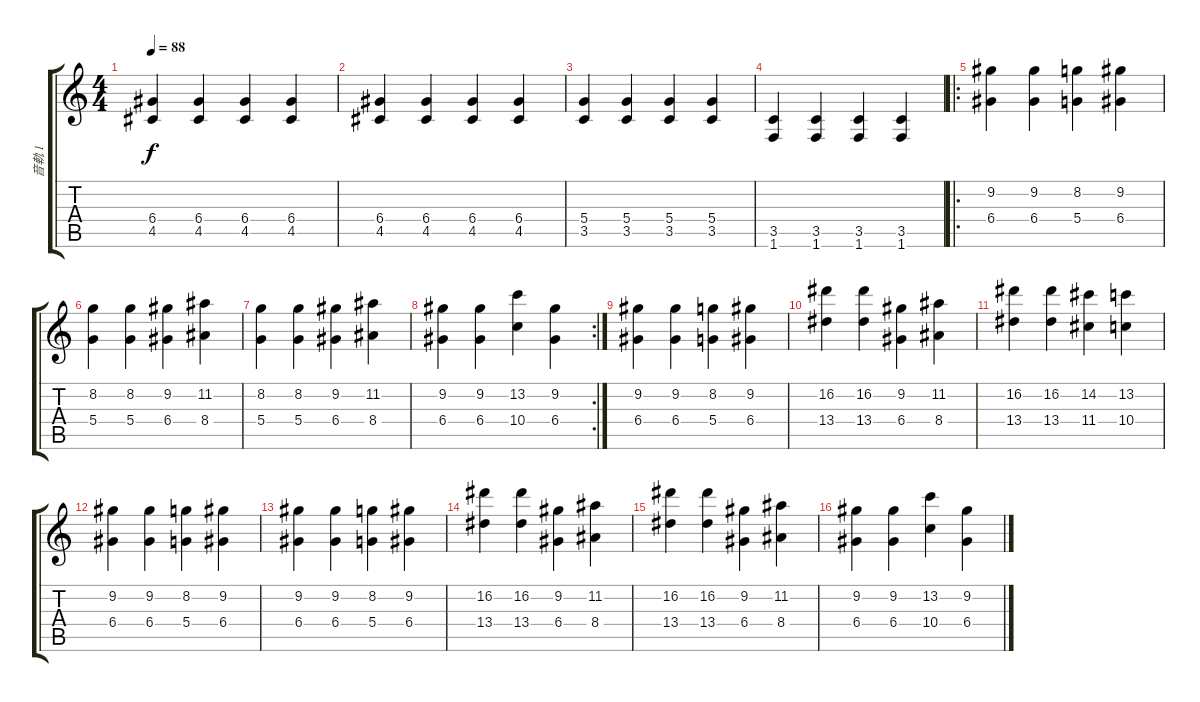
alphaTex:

\track ("音軌 1" "音軌 1") {instrument electricguitarjazz}
\staff {score tabs}
\tuning (E4 B3 G3 D3 A2 E2) {hide}
\ts (4 4)
\tempo 88
\clef g2
\ks c
(6.4 4.5).4{dy f} (6.4 4.5).4 (6.4 4.5).4 (6.4 4.5).4 |
(6.4 4.5).4 (6.4 4.5).4 (6.4 4.5).4 (6.4 4.5).4 |
(5.4 3.5).4 (5.4 3.5).4 (5.4 3.5).4 (5.4 3.5).4 |
(3.5 1.6).4 (3.5 1.6).4 (3.5 1.6).4 (3.5 1.6).4 |
\ro
(9.2 6.4).4 (9.2 6.4).4 (8.2 5.4).4 (9.2 6.4).4 |
(8.2 5.4).4 (8.2 5.4).4 (9.2 6.4).4 (11.2 8.4).4 |
(8.2 5.4).4 (8.2 5.4).4 (9.2 6.4).4 (11.2 8.4).4 |
\rc 2
(9.2 6.4).4 (9.2 6.4).4 (13.2 10.4).4 (9.2 6.4).4 |
(9.2 6.4).4 (9.2 6.4).4 (8.2 5.4).4 (9.2 6.4).4 |
(16.2 13.4).4 (16.2 13.4).4 (9.2 6.4).4 (11.2 8.4).4 |
(16.2 13.4).4 (16.2 13.4).4 (14.2 11.4).4 (13.2 10.4).4 |
(9.2 6.4).4 (9.2 6.4).4 (8.2 5.4).4 (9.2 6.4).4 |
(9.2 6.4).4 (9.2 6.4).4 (8.2 5.4).4 (9.2 6.4).4 |
(16.2 13.4).4 (16.2 13.4).4 (9.2 6.4).4 (11.2 8.4).4 |
(16.2 13.4).4 (16.2 13.4).4 (9.2 6.4).4 (11.2 8.4).4 |
(9.2 6.4).4 (9.2 6.4).4 (13.2 10.4).4 (9.2 6.4).4
